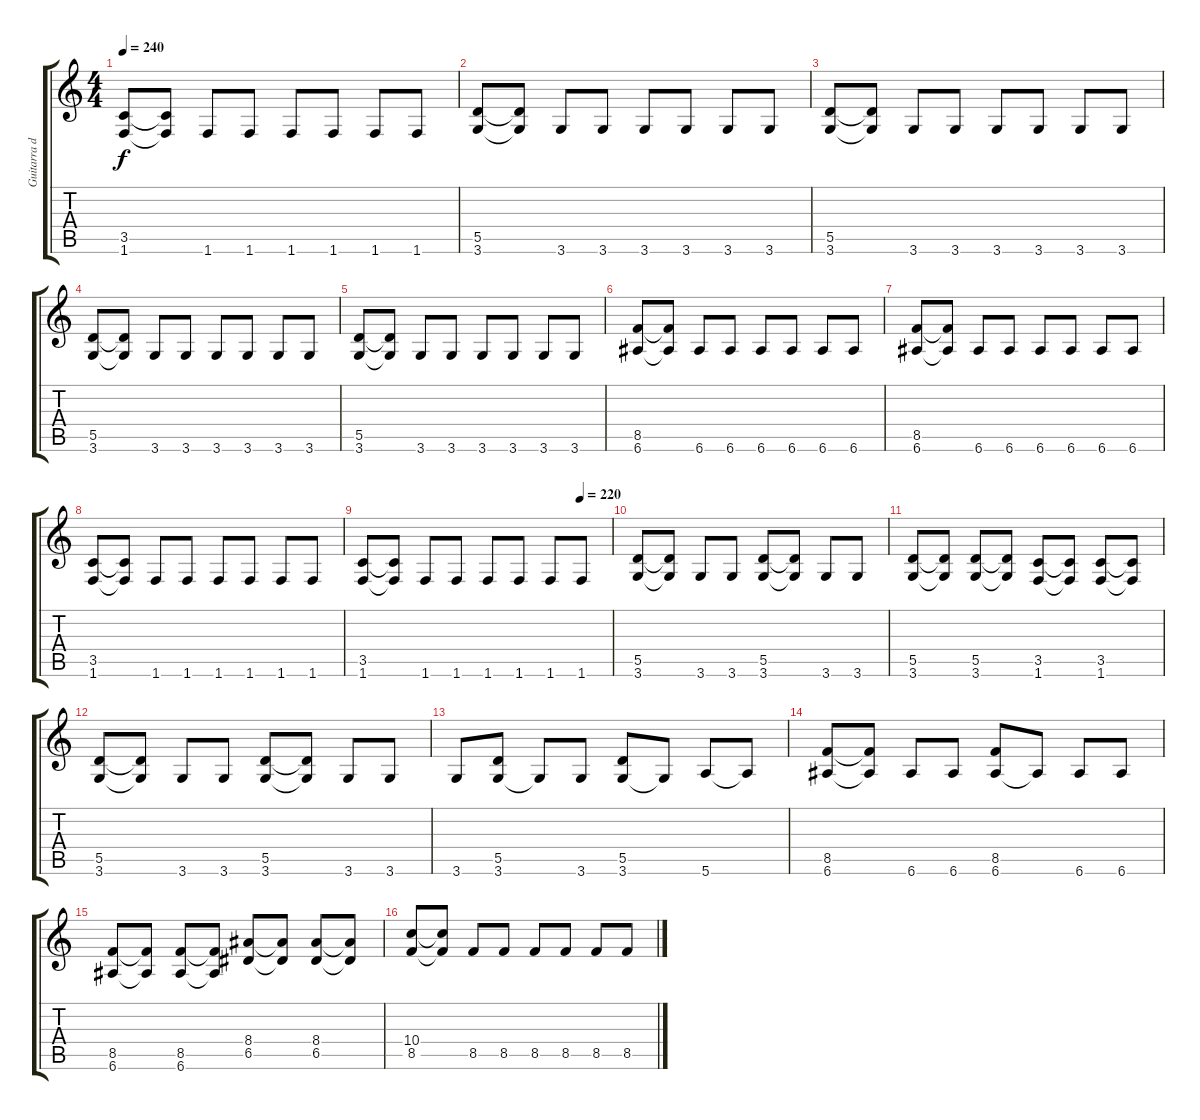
\track ("Guitarra distorcion" "Guitarra d") {instrument overdrivenguitar}
\staff {score tabs}
\tuning (E4 B3 G3 D3 A2 E2) {hide}
\ts (4 4)
\tempo 240
\clef g2
\ks c
(3.5 1.6).8{dy f} (3.5{t} 1.6{t}).8 1.6.8 1.6.8 1.6.8 1.6.8 1.6.8 1.6.8 |
(5.5 3.6).8 (5.5{t} 3.6{t}).8 3.6.8 3.6.8 3.6.8 3.6.8 3.6.8 3.6.8 |
(5.5 3.6).8 (5.5{t} 3.6{t}).8 3.6.8 3.6.8 3.6.8 3.6.8 3.6.8 3.6.8 |
(5.5 3.6).8 (5.5{t} 3.6{t}).8 3.6.8 3.6.8 3.6.8 3.6.8 3.6.8 3.6.8 |
(5.5 3.6).8 (5.5{t} 3.6{t}).8 3.6.8 3.6.8 3.6.8 3.6.8 3.6.8 3.6.8 |
(8.5 6.6).8 (8.5{t} 6.6{t}).8 6.6.8 6.6.8 6.6.8 6.6.8 6.6.8 6.6.8 |
(8.5 6.6).8 (8.5{t} 6.6{t}).8 6.6.8 6.6.8 6.6.8 6.6.8 6.6.8 6.6.8 |
(3.5 1.6).8 (3.5{t} 1.6{t}).8 1.6.8 1.6.8 1.6.8 1.6.8 1.6.8 1.6.8 |
\tempo (220 0.875)
(3.5 1.6).8 (3.5{t} 1.6{t}).8 1.6.8 1.6.8 1.6.8 1.6.8 1.6.8 1.6.8 |
(5.5 3.6).8 (5.5{t} 3.6{t}).8 3.6.8 3.6.8 (5.5 3.6).8 (5.5{t} 3.6{t}).8 3.6.8 3.6.8 |
(5.5 3.6).8 (5.5{t} 3.6{t}).8 (5.5 3.6).8 (5.5{t} 3.6{t}).8 (3.5 1.6).8 (3.5{t} 1.6{t}).8 (3.5 1.6).8 (3.5{t} 1.6{t}).8 |
(5.5 3.6).8 (5.5{t} 3.6{t}).8 3.6.8 3.6.8 (5.5 3.6).8 (5.5{t} 3.6{t}).8 3.6.8 3.6.8 |
3.6.8 (5.5 3.6).8 3.6{t}.8 3.6.8 (5.5 3.6).8 3.6{t}.8 5.6.8 5.6{t}.8 |
(8.5 6.6).8 (8.5{t} 6.6{t}).8 6.6.8 6.6.8 (8.5 6.6).8 6.6{t}.8 6.6.8 6.6.8 |
(8.5 6.6).8 (8.5{t} 6.6{t}).8 (8.5 6.6).8 (8.5{t} 6.6{t}).8 (8.4 6.5).8 (8.4{t} 6.5{t}).8 (8.4 6.5).8 (8.4{t} 6.5{t}).8 |
(10.4 8.5).8 (10.4{t} 8.5{t}).8 8.5.8 8.5.8 8.5.8 8.5.8 8.5.8 8.5.8
